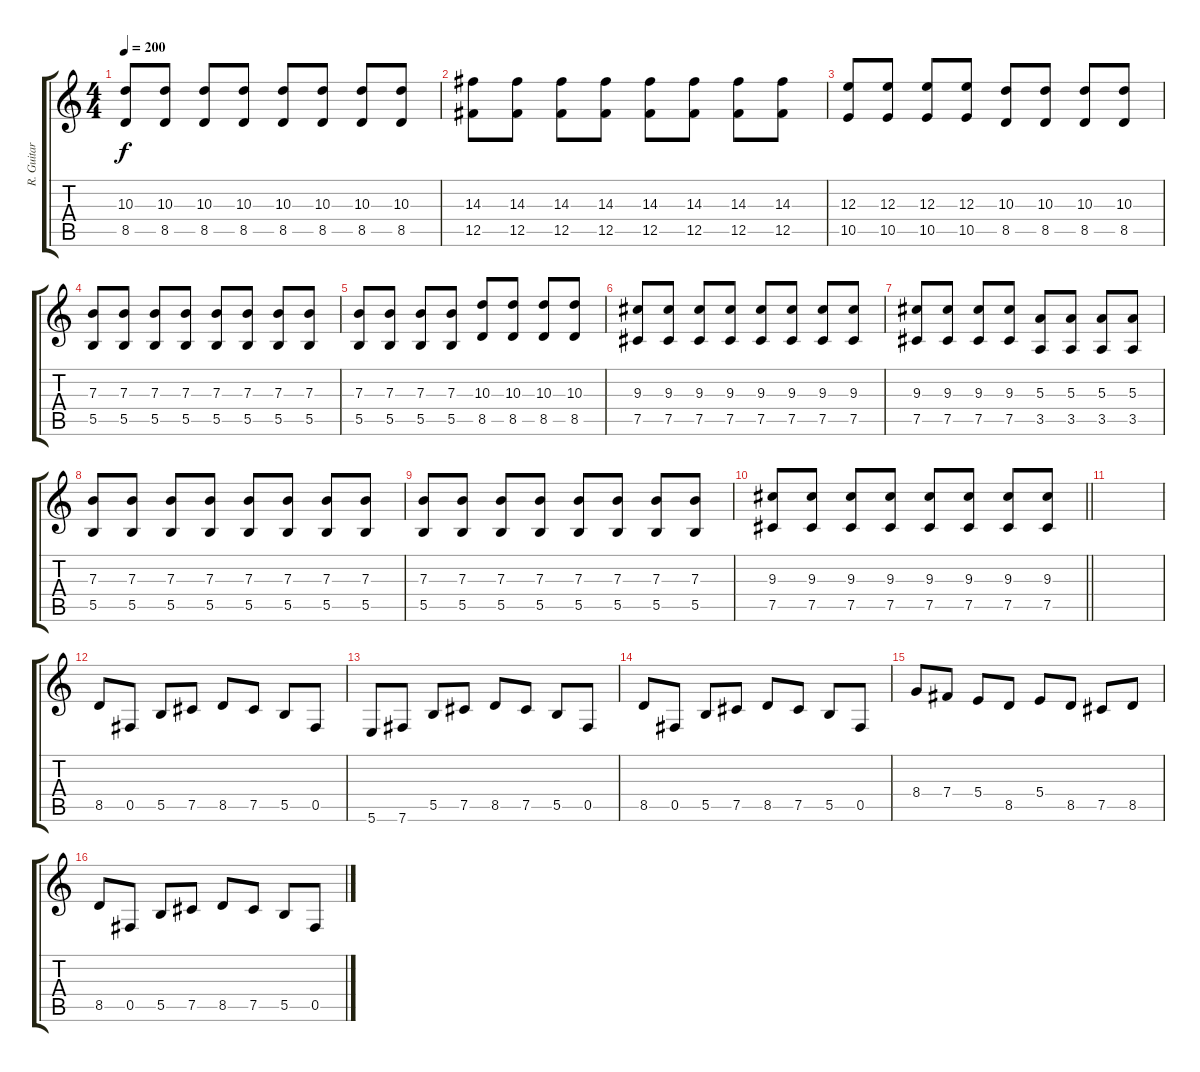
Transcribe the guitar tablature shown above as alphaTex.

\track ("R. Guitar" "R. Guitar") {instrument distortionguitar}
\staff {score tabs}
\tuning (Db4 Ab3 E3 B2 Gb2 B1) {hide}
\ts (4 4)
\tempo 200
\clef g2
\ks c
(10.3 8.5).8{dy f} (10.3 8.5).8 (10.3 8.5).8 (10.3 8.5).8 (10.3 8.5).8 (10.3 8.5).8 (10.3 8.5).8 (10.3 8.5).8 |
(14.3 12.5).8 (14.3 12.5).8 (14.3 12.5).8 (14.3 12.5).8 (14.3 12.5).8 (14.3 12.5).8 (14.3 12.5).8 (14.3 12.5).8 |
(12.3 10.5).8 (12.3 10.5).8 (12.3 10.5).8 (12.3 10.5).8 (10.3 8.5).8 (10.3 8.5).8 (10.3 8.5).8 (10.3 8.5).8 |
(7.3 5.5).8 (7.3 5.5).8 (7.3 5.5).8 (7.3 5.5).8 (7.3 5.5).8 (7.3 5.5).8 (7.3 5.5).8 (7.3 5.5).8 |
(7.3 5.5).8 (7.3 5.5).8 (7.3 5.5).8 (7.3 5.5).8 (10.3 8.5).8 (10.3 8.5).8 (10.3 8.5).8 (10.3 8.5).8 |
(9.3 7.5).8 (9.3 7.5).8 (9.3 7.5).8 (9.3 7.5).8 (9.3 7.5).8 (9.3 7.5).8 (9.3 7.5).8 (9.3 7.5).8 |
(9.3 7.5).8 (9.3 7.5).8 (9.3 7.5).8 (9.3 7.5).8 (5.3 3.5).8 (5.3 3.5).8 (5.3 3.5).8 (5.3 3.5).8 |
(7.3 5.5).8 (7.3 5.5).8 (7.3 5.5).8 (7.3 5.5).8 (7.3 5.5).8 (7.3 5.5).8 (7.3 5.5).8 (7.3 5.5).8 |
(7.3 5.5).8 (7.3 5.5).8 (7.3 5.5).8 (7.3 5.5).8 (7.3 5.5).8 (7.3 5.5).8 (7.3 5.5).8 (7.3 5.5).8 |
\barLineRight lightlight
(9.3 7.5).8 (9.3 7.5).8 (9.3 7.5).8 (9.3 7.5).8 (9.3 7.5).8 (9.3 7.5).8 (9.3 7.5).8 (9.3 7.5).8 |
\section ("" "")
|
8.5.8 0.5.8 5.5.8 7.5.8 8.5.8 7.5.8 5.5.8 0.5.8 |
5.6.8 7.6.8 5.5.8 7.5.8 8.5.8 7.5.8 5.5.8 0.5.8 |
8.5.8 0.5.8 5.5.8 7.5.8 8.5.8 7.5.8 5.5.8 0.5.8 |
8.4.8 7.4.8 5.4.8 8.5.8 5.4.8 8.5.8 7.5.8 8.5.8 |
8.5.8 0.5.8 5.5.8 7.5.8 8.5.8 7.5.8 5.5.8 0.5.8
